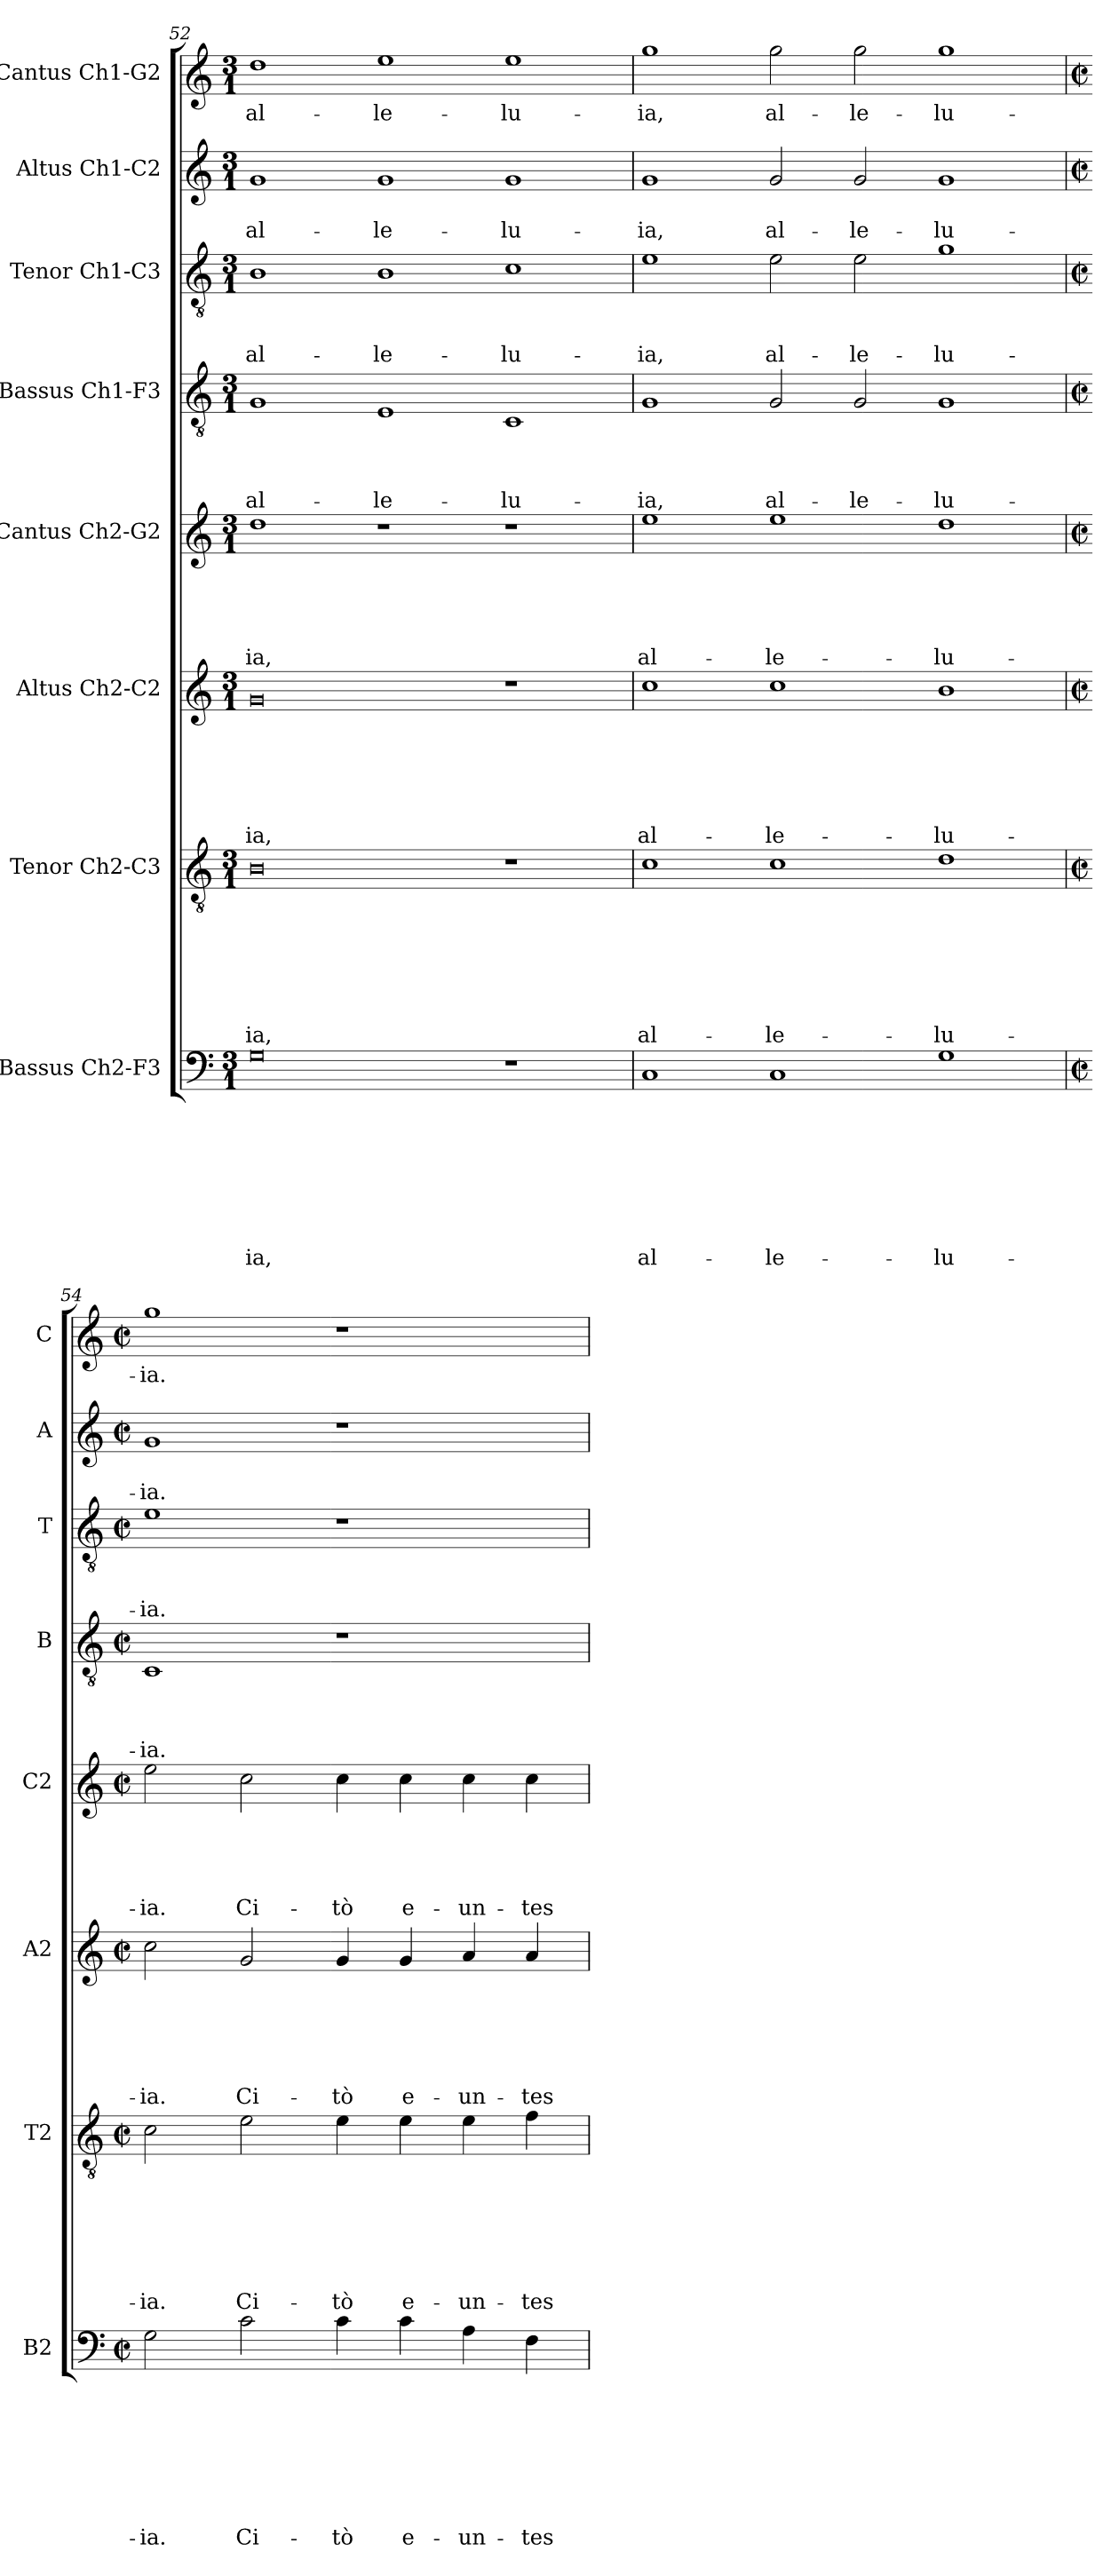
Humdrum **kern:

**kern	**text	**text	**text	**text	**text	**text	**text	**text	**kern	**text	**text	**text	**text	**text	**text	**text	**kern	**text	**text	**text	**text	**text	**text	**kern	**text	**text	**text	**text	**text	**kern	**text	**text	**text	**text	**kern	**text	**text	**text	**kern	**text	**text	**kern	**text
*part8	*part8	*part8	*part8	*part8	*part8	*part8	*part8	*part8	*part7	*part7	*part7	*part7	*part7	*part7	*part7	*part7	*part6	*part6	*part6	*part6	*part6	*part6	*part6	*part5	*part5	*part5	*part5	*part5	*part5	*part4	*part4	*part4	*part4	*part4	*part3	*part3	*part3	*part3	*part2	*part2	*part2	*part1	*part1
*staff8	*staff8	*staff8	*staff8	*staff8	*staff8	*staff8	*staff8	*staff8	*staff7	*staff7	*staff7	*staff7	*staff7	*staff7	*staff7	*staff7	*staff6	*staff6	*staff6	*staff6	*staff6	*staff6	*staff6	*staff5	*staff5	*staff5	*staff5	*staff5	*staff5	*staff4	*staff4	*staff4	*staff4	*staff4	*staff3	*staff3	*staff3	*staff3	*staff2	*staff2	*staff2	*staff1	*staff1
*I"Bassus Ch2-F3	*	*	*	*	*	*	*	*	*I"Tenor Ch2-C3	*	*	*	*	*	*	*	*I"Altus Ch2-C2	*	*	*	*	*	*	*I"Cantus Ch2-G2	*	*	*	*	*	*I"Bassus Ch1-F3	*	*	*	*	*I"Tenor Ch1-C3	*	*	*	*I"Altus Ch1-C2	*	*	*I"Cantus Ch1-G2	*
*I'B2	*	*	*	*	*	*	*	*	*I'T2	*	*	*	*	*	*	*	*I'A2	*	*	*	*	*	*	*I'C2	*	*	*	*	*	*I'B	*	*	*	*	*I'T	*	*	*	*I'A	*	*	*I'C	*
*clefF4	*	*	*	*	*	*	*	*	*clefGv2	*	*	*	*	*	*	*	*clefG2	*	*	*	*	*	*	*clefG2	*	*	*	*	*	*clefGv2	*	*	*	*	*clefGv2	*	*	*	*clefG2	*	*	*clefG2	*
*k[]	*	*	*	*	*	*	*	*	*k[]	*	*	*	*	*	*	*	*k[]	*	*	*	*	*	*	*k[]	*	*	*	*	*	*k[]	*	*	*	*	*k[]	*	*	*	*k[]	*	*	*k[]	*
*C:	*	*	*	*	*	*	*	*	*C:	*	*	*	*	*	*	*	*C:	*	*	*	*	*	*	*C:	*	*	*	*	*	*C:	*	*	*	*	*C:	*	*	*	*C:	*	*	*C:	*
*M3/1	*	*	*	*	*	*	*	*	*M3/1	*	*	*	*	*	*	*	*M3/1	*	*	*	*	*	*	*M3/1	*	*	*	*	*	*M3/1	*	*	*	*	*M3/1	*	*	*	*M3/1	*	*	*M3/1	*
=52	=52	=52	=52	=52	=52	=52	=52	=52	=52	=52	=52	=52	=52	=52	=52	=52	=52	=52	=52	=52	=52	=52	=52	=52	=52	=52	=52	=52	=52	=52	=52	=52	=52	=52	=52	=52	=52	=52	=52	=52	=52	=52	=52
!	!	!	!	!	!	!	!	!LO:LY:b	!	!	!	!	!	!	!	!LO:LY:b	!	!	!	!	!	!	!LO:LY:b	!	!	!	!	!	!LO:LY:b	!	!	!	!	!LO:LY:b	!	!	!	!LO:LY:b	!	!	!LO:LY:b	!	!LO:LY:b
0G	.	.	.	.	.	.	.	-ia,	0B	.	.	.	.	.	.	-ia,	0g	.	.	.	.	.	-ia,	1dd	.	.	.	.	-ia,	1G	.	.	.	al-	1B	.	.	al-	1g	.	al-	1dd	al-
!	!	!	!	!	!	!	!	!	!	!	!	!	!	!	!	!	!	!	!	!	!	!	!	!	!	!	!	!	!	!	!	!	!	!LO:LY:b	!	!	!	!LO:LY:b	!	!	!LO:LY:b	!	!LO:LY:b
.	.	.	.	.	.	.	.	.	.	.	.	.	.	.	.	.	.	.	.	.	.	.	.	1r	.	.	.	.	.	1E	.	.	.	-le-	1B	.	.	-le-	1g	.	-le-	1ee	-le-
!	!	!	!	!	!	!	!	!	!	!	!	!	!	!	!	!	!	!	!	!	!	!	!	!	!	!	!	!	!	!	!	!	!	!LO:LY:b	!	!	!	!LO:LY:b	!	!	!LO:LY:b	!	!LO:LY:b
1r	.	.	.	.	.	.	.	.	1r	.	.	.	.	.	.	.	1r	.	.	.	.	.	.	1r	.	.	.	.	.	1C	.	.	.	-lu-	1c	.	.	-lu-	1g	.	-lu-	1ee	-lu-
=53	=53	=53	=53	=53	=53	=53	=53	=53	=53	=53	=53	=53	=53	=53	=53	=53	=53	=53	=53	=53	=53	=53	=53	=53	=53	=53	=53	=53	=53	=53	=53	=53	=53	=53	=53	=53	=53	=53	=53	=53	=53	=53	=53
!	!	!	!	!	!	!	!	!LO:LY:b	!	!	!	!	!	!	!	!LO:LY:b	!	!	!	!	!	!	!LO:LY:b	!	!	!	!	!	!LO:LY:b	!	!	!	!	!LO:LY:b	!	!	!	!LO:LY:b	!	!	!LO:LY:b	!	!LO:LY:b
1C	.	.	.	.	.	.	.	al-	1c	.	.	.	.	.	.	al-	1cc	.	.	.	.	.	al-	1ee	.	.	.	.	al-	1G	.	.	.	-ia,	1e	.	.	-ia,	1g	.	-ia,	1gg	-ia,
!	!	!	!	!	!	!	!	!LO:LY:b	!	!	!	!	!	!	!	!LO:LY:b	!	!	!	!	!	!	!LO:LY:b	!	!	!	!	!	!LO:LY:b	!	!	!	!	!LO:LY:b	!	!	!	!LO:LY:b	!	!	!LO:LY:b	!	!LO:LY:b
1C	.	.	.	.	.	.	.	-le-	1c	.	.	.	.	.	.	-le-	1cc	.	.	.	.	.	-le-	1ee	.	.	.	.	-le-	2G/	.	.	.	al-	2e\	.	.	al-	2g/	.	al-	2gg\	al-
!	!	!	!	!	!	!	!	!	!	!	!	!	!	!	!	!	!	!	!	!	!	!	!	!	!	!	!	!	!	!	!	!	!	!LO:LY:b	!	!	!	!LO:LY:b	!	!	!LO:LY:b	!	!LO:LY:b
.	.	.	.	.	.	.	.	.	.	.	.	.	.	.	.	.	.	.	.	.	.	.	.	.	.	.	.	.	.	2G/	.	.	.	-le-	2e\	.	.	-le-	2g/	.	-le-	2gg\	-le-
!	!	!	!	!	!	!	!	!LO:LY:b	!	!	!	!	!	!	!	!LO:LY:b	!	!	!	!	!	!	!LO:LY:b	!	!	!	!	!	!LO:LY:b	!	!	!	!	!LO:LY:b	!	!	!	!LO:LY:b	!	!	!LO:LY:b	!	!LO:LY:b
1G	.	.	.	.	.	.	.	-lu-	1d	.	.	.	.	.	.	-lu-	1b	.	.	.	.	.	-lu-	1dd	.	.	.	.	-lu-	1G	.	.	.	-lu-	1g	.	.	-lu-	1g	.	-lu-	1gg	-lu-
!!LO:PB:g=z
=54	=54	=54	=54	=54	=54	=54	=54	=54	=54	=54	=54	=54	=54	=54	=54	=54	=54	=54	=54	=54	=54	=54	=54	=54	=54	=54	=54	=54	=54	=54	=54	=54	=54	=54	=54	=54	=54	=54	=54	=54	=54	=54	=54
*M2/2	*	*	*	*	*	*	*	*	*M2/2	*	*	*	*	*	*	*	*M2/2	*	*	*	*	*	*	*M2/2	*	*	*	*	*	*M2/2	*	*	*	*	*M2/2	*	*	*	*M2/2	*	*	*M2/2	*
*met(c|)	*	*	*	*	*	*	*	*	*met(c|)	*	*	*	*	*	*	*	*met(c|)	*	*	*	*	*	*	*met(c|)	*	*	*	*	*	*met(c|)	*	*	*	*	*met(c|)	*	*	*	*met(c|)	*	*	*met(c|)	*
!	!	!	!	!	!	!	!	!LO:LY:b	!	!	!	!	!	!	!	!LO:LY:b	!	!	!	!	!	!	!LO:LY:b	!	!	!	!	!	!LO:LY:b	!	!	!	!	!LO:LY:b	!	!	!	!LO:LY:b	!	!	!LO:LY:b	!	!LO:LY:b
2G\	.	.	.	.	.	.	.	-ia.	2c\	.	.	.	.	.	.	-ia.	2cc\	.	.	.	.	.	-ia.	2ee\	.	.	.	.	-ia.	1C	.	.	.	-ia.	1e	.	.	-ia.	1g	.	-ia.	1gg	-ia.
!	!	!	!	!	!	!	!	!LO:LY:b	!	!	!	!	!	!	!	!LO:LY:b	!	!	!	!	!	!	!LO:LY:b	!	!	!	!	!	!LO:LY:b	!	!	!	!	!	!	!	!	!	!	!	!	!	!
2c\	.	.	.	.	.	.	.	Ci-	2e\	.	.	.	.	.	.	Ci-	2g/	.	.	.	.	.	Ci-	2cc\	.	.	.	.	Ci-	.	.	.	.	.	.	.	.	.	.	.	.	.	.
!	!	!	!	!	!	!	!	!LO:LY:b	!	!	!	!	!	!	!	!LO:LY:b	!	!	!	!	!	!	!LO:LY:b	!	!	!	!	!	!LO:LY:b	!	!	!	!	!	!	!	!	!	!	!	!	!	!
4c\	.	.	.	.	.	.	.	-tò	4e\	.	.	.	.	.	.	-tò	4g/	.	.	.	.	.	-tò	4cc\	.	.	.	.	-tò	1r	.	.	.	.	1r	.	.	.	1r	.	.	1r	.
!	!	!	!	!	!	!	!	!LO:LY:b	!	!	!	!	!	!	!	!LO:LY:b	!	!	!	!	!	!	!LO:LY:b	!	!	!	!	!	!LO:LY:b	!	!	!	!	!	!	!	!	!	!	!	!	!	!
4c\	.	.	.	.	.	.	.	e-	4e\	.	.	.	.	.	.	e-	4g/	.	.	.	.	.	e-	4cc\	.	.	.	.	e-	.	.	.	.	.	.	.	.	.	.	.	.	.	.
!	!	!	!	!	!	!	!	!LO:LY:b	!	!	!	!	!	!	!	!LO:LY:b	!	!	!	!	!	!	!LO:LY:b	!	!	!	!	!	!LO:LY:b	!	!	!	!	!	!	!	!	!	!	!	!	!	!
4A\	.	.	.	.	.	.	.	-un-	4e\	.	.	.	.	.	.	-un-	4a/	.	.	.	.	.	-un-	4cc\	.	.	.	.	-un-	.	.	.	.	.	.	.	.	.	.	.	.	.	.
!	!	!	!	!	!	!	!	!LO:LY:b	!	!	!	!	!	!	!	!LO:LY:b	!	!	!	!	!	!	!LO:LY:b	!	!	!	!	!	!LO:LY:b	!	!	!	!	!	!	!	!	!	!	!	!	!	!
4F\	.	.	.	.	.	.	.	-tes	4f\	.	.	.	.	.	.	-tes	4a/	.	.	.	.	.	-tes	4cc\	.	.	.	.	-tes	.	.	.	.	.	.	.	.	.	.	.	.	.	.
=	=	=	=	=	=	=	=	=	=	=	=	=	=	=	=	=	=	=	=	=	=	=	=	=	=	=	=	=	=	=	=	=	=	=	=	=	=	=	=	=	=	=	=
*-	*-	*-	*-	*-	*-	*-	*-	*-	*-	*-	*-	*-	*-	*-	*-	*-	*-	*-	*-	*-	*-	*-	*-	*-	*-	*-	*-	*-	*-	*-	*-	*-	*-	*-	*-	*-	*-	*-	*-	*-	*-	*-	*-
